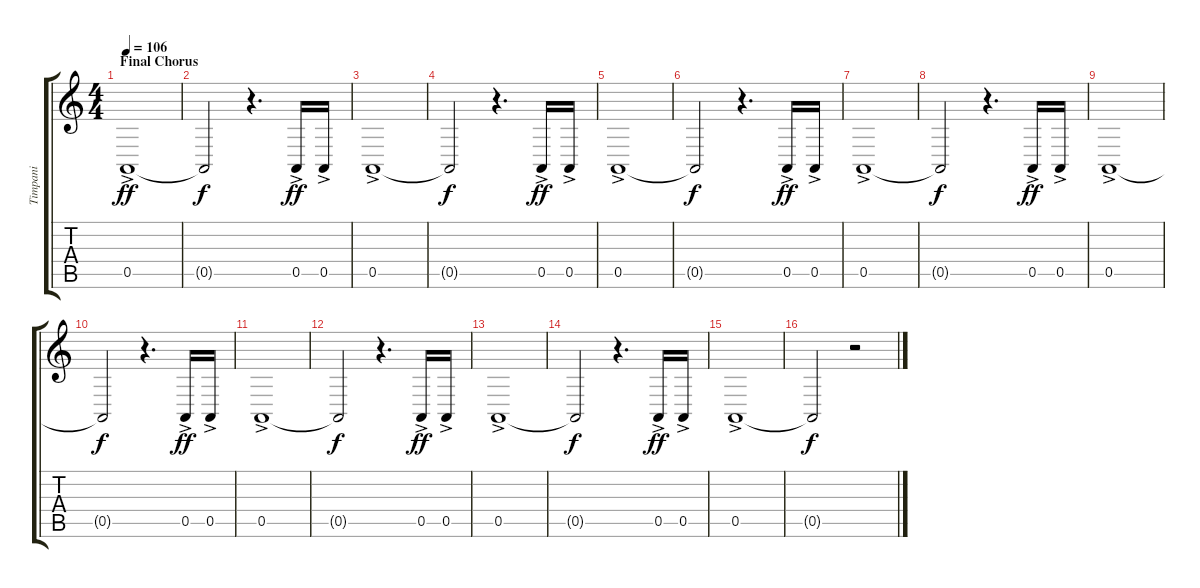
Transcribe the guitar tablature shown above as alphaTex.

\track ("Timpani" "Timpani") {instrument timpani}
\staff {score tabs}
\tuning (E4 B3 G3 D3 A2 E2) {hide}
\ts (4 4)
\section ("" "Final Chorus")
\tempo 106
\clef g2
\ks c
0.5{ac}.1{dy ff} |
0.5{t}.2{dy f} r.4{d} 0.5{ac}.16{dy ff} 0.5{ac}.16 |
0.5{ac}.1 |
0.5{t}.2{dy f} r.4{d} 0.5{ac}.16{dy ff} 0.5{ac}.16 |
0.5{ac}.1 |
0.5{t}.2{dy f} r.4{d} 0.5{ac}.16{dy ff} 0.5{ac}.16 |
0.5{ac}.1 |
0.5{t}.2{dy f} r.4{d} 0.5{ac}.16{dy ff} 0.5{ac}.16 |
0.5{ac}.1 |
0.5{t}.2{dy f} r.4{d} 0.5{ac}.16{dy ff} 0.5{ac}.16 |
0.5{ac}.1 |
0.5{t}.2{dy f} r.4{d} 0.5{ac}.16{dy ff} 0.5{ac}.16 |
0.5{ac}.1 |
0.5{t}.2{dy f} r.4{d} 0.5{ac}.16{dy ff} 0.5{ac}.16 |
0.5{ac}.1 |
0.5{t}.2{dy f} r.2
